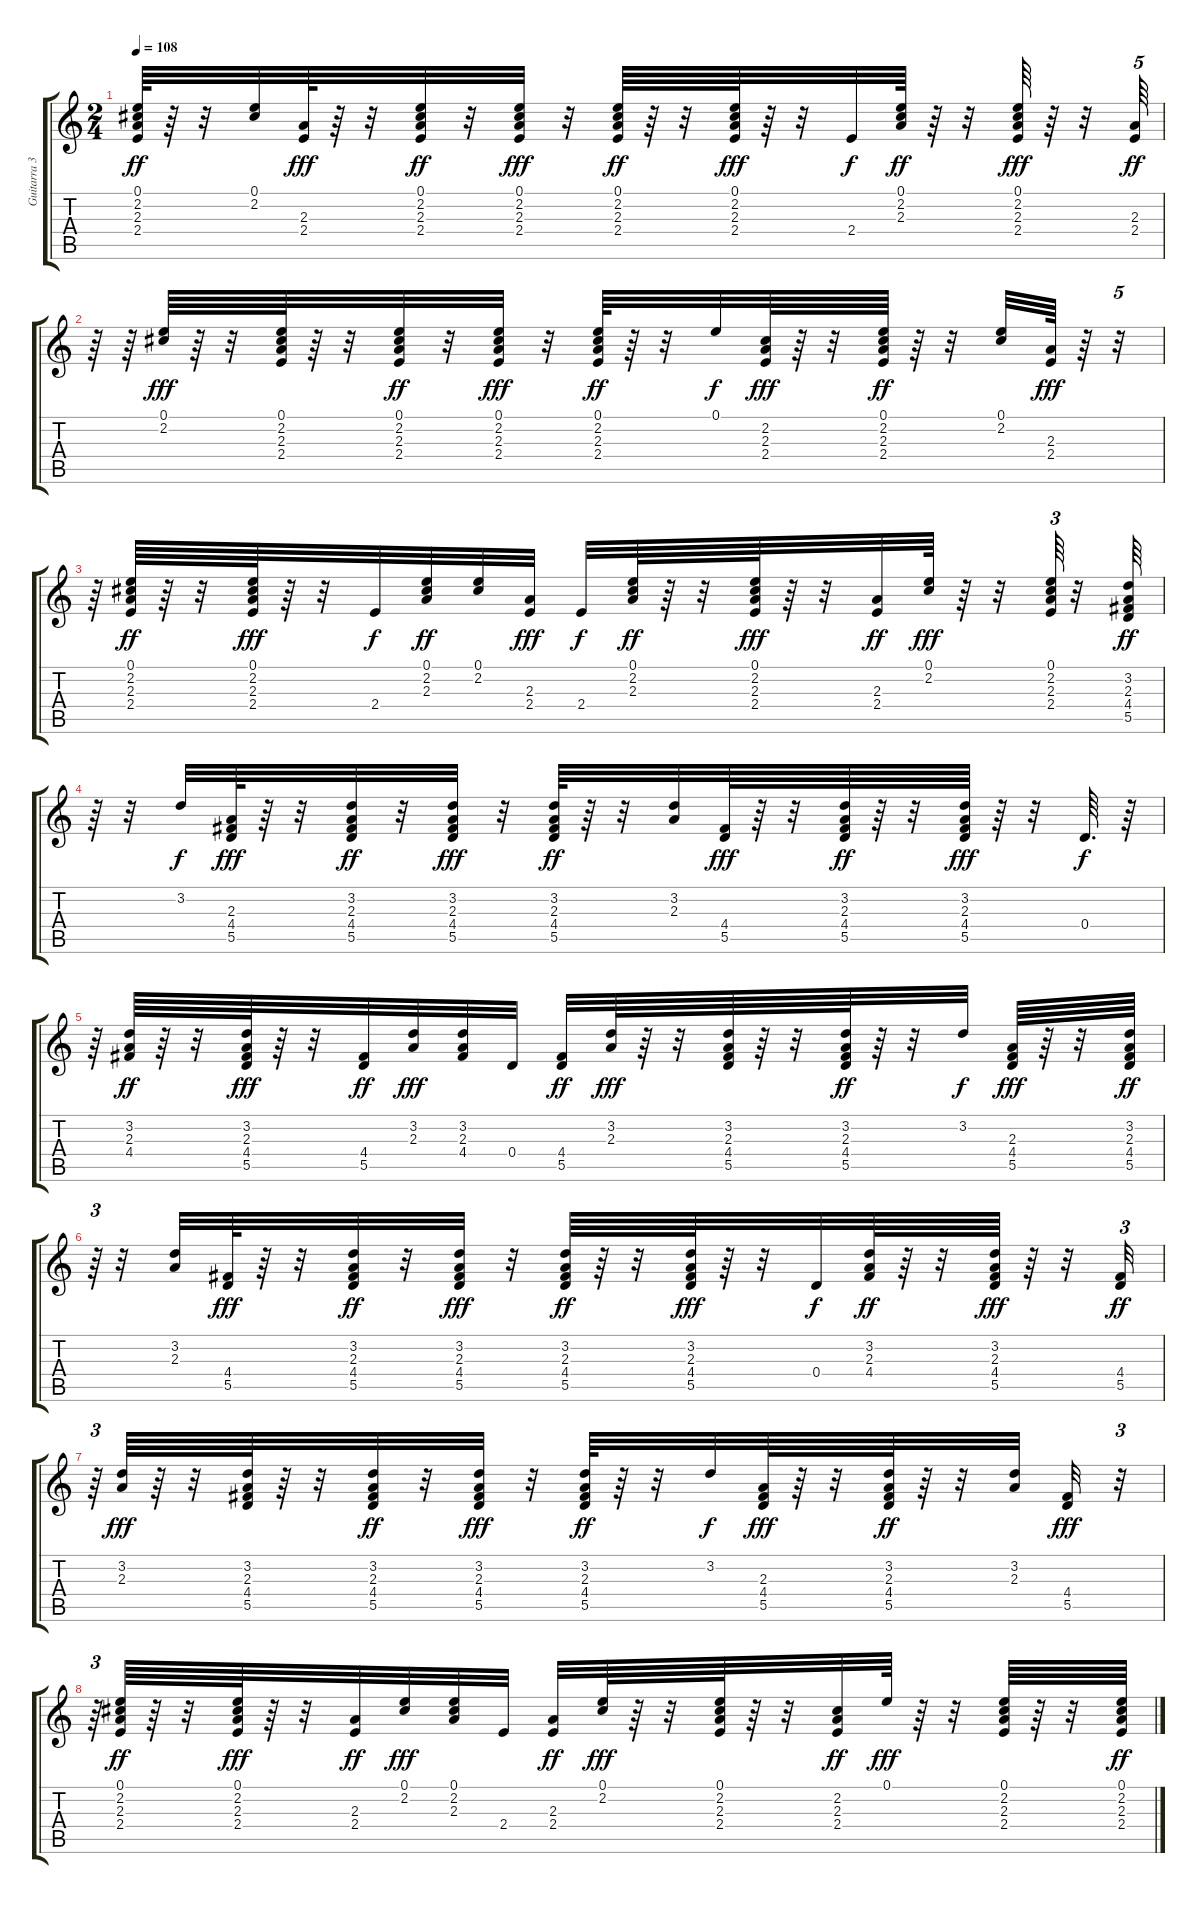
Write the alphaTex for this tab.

\track ("Guitarra 3" "Guitarra 3") {instrument acousticguitarnylon}
\staff {score tabs}
\tuning (E4 B3 G3 D3 A2 E2) {hide}
\ts (2 4)
\tempo 108
\clef g2
\ks c
(0.1 2.2 2.3 2.4).64{dy ff} r.64 r.32 (0.1 2.2).32 (2.3 2.4).64{dy fff} r.64 r.32 (0.1 2.2 2.3 2.4).32{dy ff} r.32 (0.1 2.2 2.3 2.4).32{dy fff} r.32 (0.1 2.2 2.3 2.4).64{dy ff} r.64 r.32 (0.1 2.2 2.3 2.4).64{dy fff} r.64 r.32 2.4.32{dy f} (0.1 2.2 2.3).64{dy ff} r.64 r.32 (0.1 2.2 2.3 2.4).64{dy fff} r.64 r.32 (2.3 2.4).64{tu (5 4) dy ff} |
r.64 r.64 (0.1 2.2).64{dy fff} r.64 r.32 (0.1 2.2 2.3 2.4).64 r.64 r.32 (0.1 2.2 2.3 2.4).32{dy ff} r.32 (0.1 2.2 2.3 2.4).32{dy fff} r.32 (0.1 2.2 2.3 2.4).64{dy ff} r.64 r.32 0.1.32{dy f} (2.2 2.3 2.4).64{dy fff} r.64 r.32 (0.1 2.2 2.3 2.4).64{dy ff} r.64 r.32 (0.1 2.2).32 (2.3 2.4).64{dy fff} r.64 r.32{tu (5 4)} |
r.64 (0.1 2.2 2.3 2.4).64{dy ff} r.64 r.32 (0.1 2.2 2.3 2.4).64{dy fff} r.64 r.32 2.4.32{dy f} (0.1 2.2 2.3).32{dy ff} (0.1 2.2).32 (2.3 2.4).32{dy fff} 2.4.32{dy f} (0.1 2.2 2.3).64{dy ff} r.64 r.32 (0.1 2.2 2.3 2.4).64{dy fff} r.64 r.32 (2.3 2.4).32{dy ff} (0.1 2.2).64{dy fff} r.64 r.32 (0.1 2.2 2.3 2.4).64{tu (3 2)} r.32 (3.2 2.3 4.4 5.5).64{dy ff} |
r.64 r.32 3.2.32{dy f} (2.3 4.4 5.5).64{dy fff} r.64 r.32 (3.2 2.3 4.4 5.5).32{dy ff} r.32 (3.2 2.3 4.4 5.5).32{dy fff} r.32 (3.2 2.3 4.4 5.5).64{dy ff} r.64 r.32 (3.2 2.3).32 (4.4 5.5).64{dy fff} r.64 r.32 (3.2 2.3 4.4 5.5).64{dy ff} r.64 r.32 (3.2 2.3 4.4 5.5).64{dy fff} r.64 r.32 0.4.64{d dy f} r.64 |
r.64 (3.2 2.3 4.4).64{dy ff} r.64 r.32 (3.2 2.3 4.4 5.5).64{dy fff} r.64 r.32 (4.4 5.5).32{dy ff} (3.2 2.3).32{dy fff} (3.2 2.3 4.4).32 0.4.32 (4.4 5.5).32{dy ff} (3.2 2.3).64{dy fff} r.64 r.32 (3.2 2.3 4.4 5.5).64 r.64 r.32 (3.2 2.3 4.4 5.5).64{dy ff} r.64 r.32 3.2.32{dy f} (2.3 4.4 5.5).64{dy fff} r.64 r.32 (3.2 2.3 4.4 5.5).64{dy ff} |
r.64{tu (3 2)} r.32 (3.2 2.3).32 (4.4 5.5).64{dy fff} r.64 r.32 (3.2 2.3 4.4 5.5).32{dy ff} r.32 (3.2 2.3 4.4 5.5).32{dy fff} r.32 (3.2 2.3 4.4 5.5).64{dy ff} r.64 r.32 (3.2 2.3 4.4 5.5).64{dy fff} r.64 r.32 0.4.32{dy f} (3.2 2.3 4.4).64{dy ff} r.64 r.32 (3.2 2.3 4.4 5.5).64{dy fff} r.64 r.32 (4.4 5.5).32{tu (3 2) dy ff} |
r.64{tu (3 2)} (3.2 2.3).64{dy fff} r.64 r.32 (3.2 2.3 4.4 5.5).64 r.64 r.32 (3.2 2.3 4.4 5.5).32{dy ff} r.32 (3.2 2.3 4.4 5.5).32{dy fff} r.32 (3.2 2.3 4.4 5.5).64{dy ff} r.64 r.32 3.2.32{dy f} (2.3 4.4 5.5).64{dy fff} r.64 r.32 (3.2 2.3 4.4 5.5).64{dy ff} r.64 r.32 (3.2 2.3).32 (4.4 5.5).32{dy fff} r.32{tu (3 2)} |
r.64{tu (3 2)} (0.1 2.2 2.3 2.4).64{dy ff} r.64 r.32 (0.1 2.2 2.3 2.4).64{dy fff} r.64 r.32 (2.3 2.4).32{dy ff} (0.1 2.2).32{dy fff} (0.1 2.2 2.3).32 2.4.32 (2.3 2.4).32{dy ff} (0.1 2.2).64{dy fff} r.64 r.32 (0.1 2.2 2.3 2.4).64 r.64 r.32 (2.2 2.3 2.4).32{dy ff} 0.1.64{dy fff} r.64 r.32 (0.1 2.2 2.3 2.4).64 r.64 r.32 (0.1 2.2 2.3 2.4).64{dy ff}
